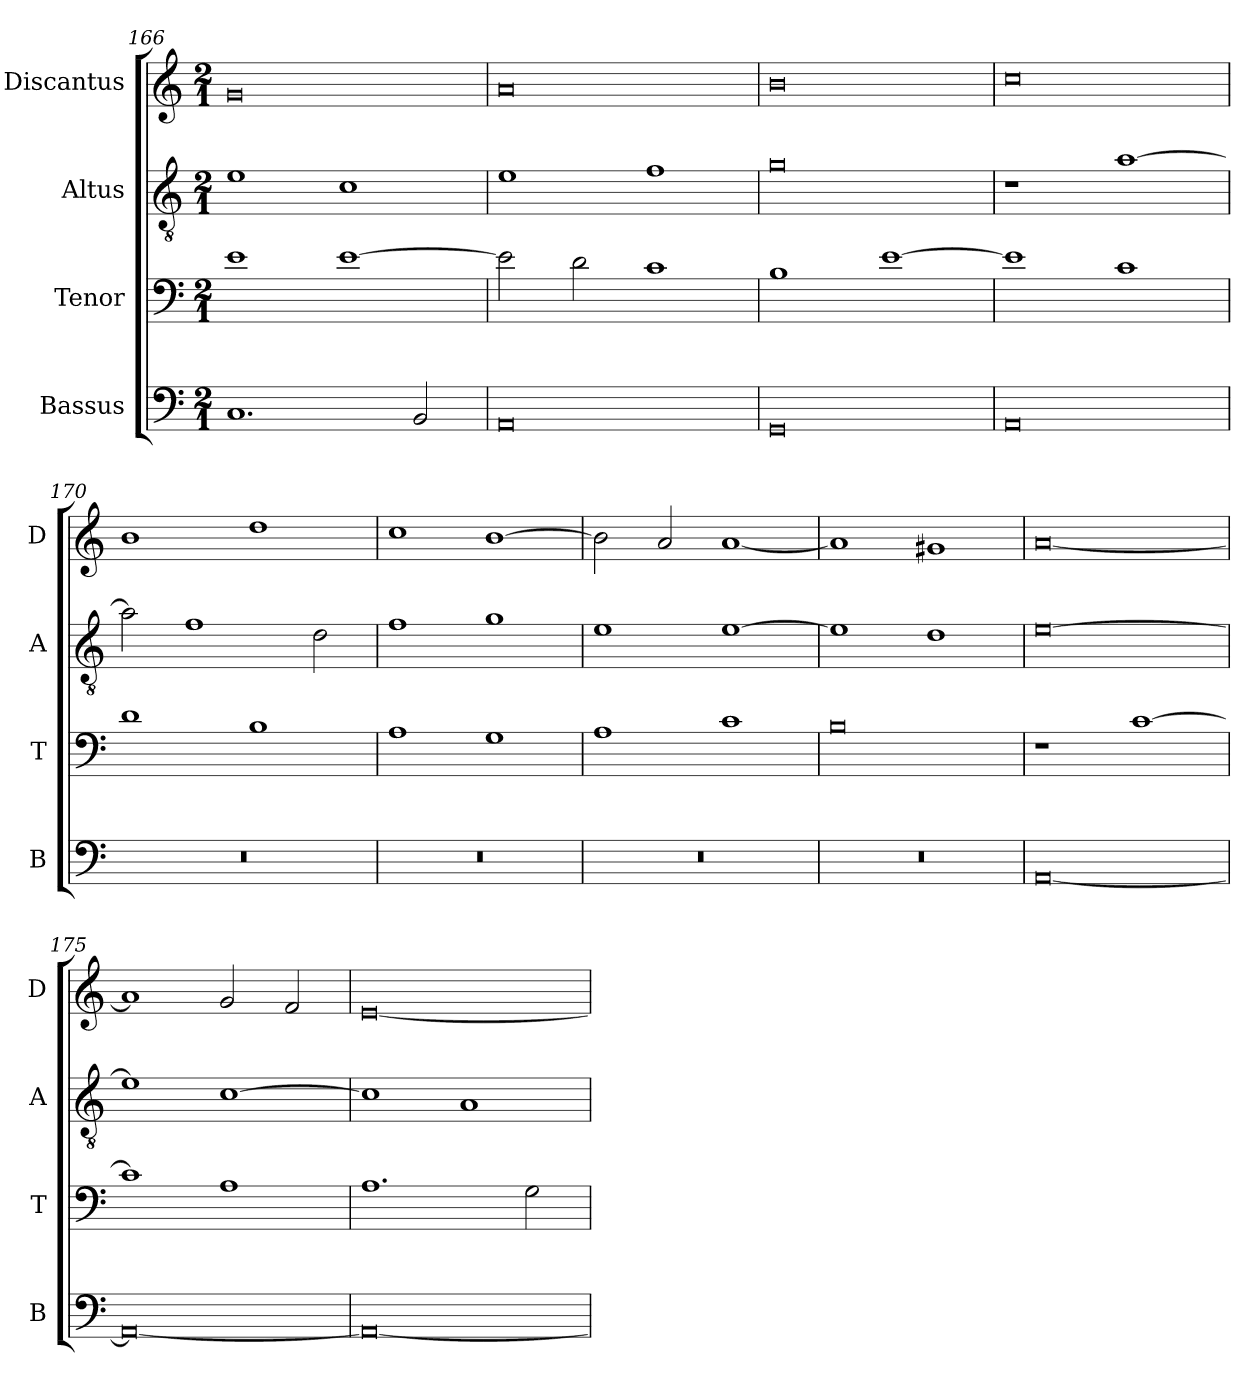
**kern	**kern	**kern	**kern
*part4	*part3	*part2	*part1
*staff4	*staff3	*staff2	*staff1
*I"Bassus	*I"Tenor	*I"Altus	*I"Discantus
*I'B	*I'T	*I'A	*I'D
*clefF4	*clefF4	*clefGv2	*clefG2
*k[]	*k[]	*k[]	*k[]
*M2/1	*M2/1	*M2/1	*M2/1
=166	=166	=166	=166
1.C	1e	1e	0g
.	[1e	1c	.
2BB/	.	.	.
=167	=167	=167	=167
0AA	2e\]	1e	0a
.	2d\	.	.
.	1c	1f	.
=168	=168	=168	=168
0GG	1B	0g	0b
.	[1e	.	.
=169	=169	=169	=169
0AA	1e]	1r	0cc
.	1c	[1a	.
=170	=170	=170	=170
0r	1d	2a\]	1b
.	.	1f	.
.	1B	.	1dd
.	.	2d\	.
=171	=171	=171	=171
0r	1A	1f	1cc
.	1G	1g	[1b
=172	=172	=172	=172
0r	1A	1e	2b\]
.	.	.	2a/
.	1c	[1e	[1a
=173	=173	=173	=173
0r	0B	1e]	1a]
.	.	1d	1g#X
=174	=174	=174	=174
[0AA	1r	[0e	[0a
.	[1c	.	.
=175	=175	=175	=175
0AA_	1c]	1e]	1a]
.	1A	[1c	2g/
.	.	.	2f/
=176	=176	=176	=176
0AA_	1.A	1c]	[0e
.	.	1A	.
.	2G\	.	.
=	=	=	=
*-	*-	*-	*-
